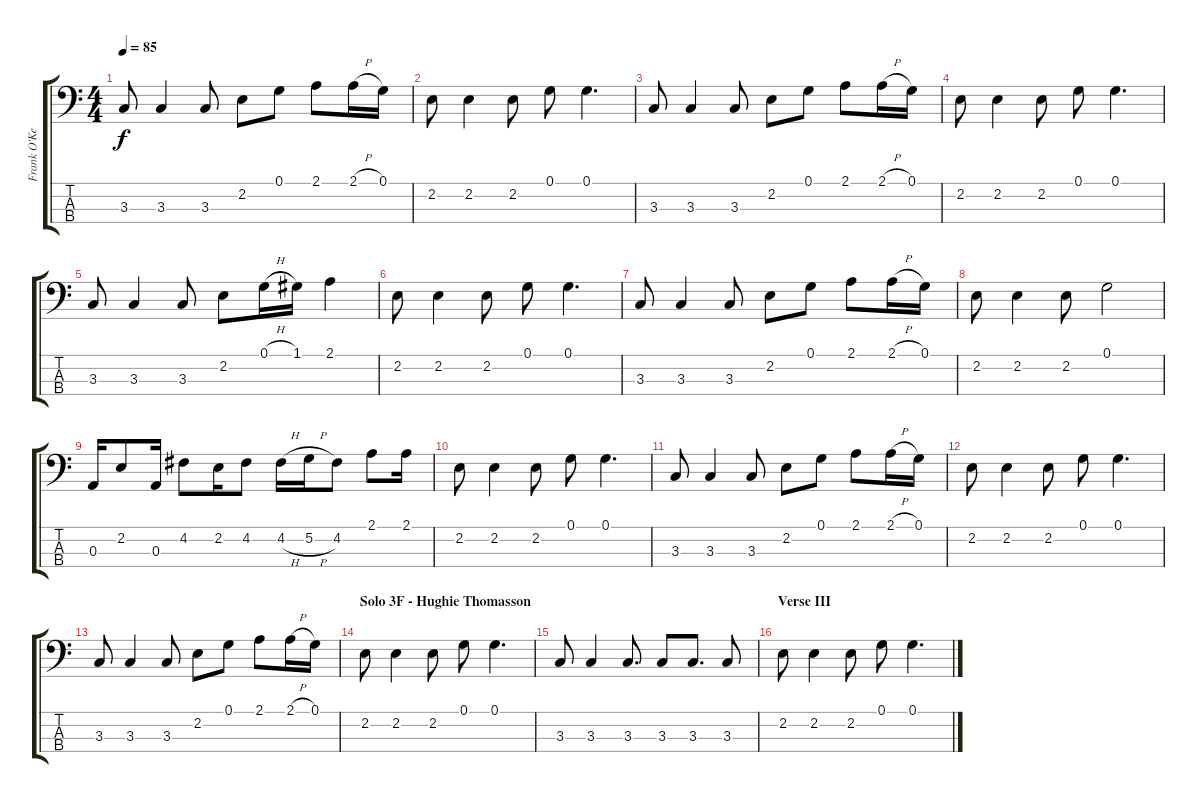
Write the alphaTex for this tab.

\track ("Frank O'Keefe - Bass" "Frank O'Ke") {instrument electricbassfinger}
\staff {score tabs}
\tuning (G2 D2 A1 E1) {hide}
\ts (4 4)
\tempo 85
\clef f4
\ks c
3.3.8{dy f} 3.3.4 3.3.8 2.2.8 0.1.8 2.1.8 2.1{h}.16 0.1.16 |
2.2.8 2.2.4 2.2.8 0.1.8 0.1.4{d} |
3.3.8 3.3.4 3.3.8 2.2.8 0.1.8 2.1.8 2.1{h}.16 0.1.16 |
2.2.8 2.2.4 2.2.8 0.1.8 0.1.4{d} |
3.3.8 3.3.4 3.3.8 2.2.8 0.1{h}.16 1.1.16 2.1.4 |
2.2.8 2.2.4 2.2.8 0.1.8 0.1.4{d} |
3.3.8 3.3.4 3.3.8 2.2.8 0.1.8 2.1.8 2.1{h}.16 0.1.16 |
2.2.8 2.2.4 2.2.8 0.1.2 |
0.3.16 2.2.8 0.3.16 4.2.8 2.2.16 4.2.8 4.2{h}.16 5.2{h}.16 4.2.8 2.1.8 2.1.16 |
2.2.8 2.2.4 2.2.8 0.1.8 0.1.4{d} |
3.3.8 3.3.4 3.3.8 2.2.8 0.1.8 2.1.8 2.1{h}.16 0.1.16 |
2.2.8 2.2.4 2.2.8 0.1.8 0.1.4{d} |
3.3.8 3.3.4 3.3.8 2.2.8 0.1.8 2.1.8 2.1{h}.16 0.1.16 |
\section ("" "Solo 3F - Hughie Thomasson")
2.2.8 2.2.4 2.2.8 0.1.8 0.1.4{d} |
3.3.8 3.3.4 3.3.8{d} 3.3.8 3.3.8{d} 3.3.8 |
\section ("" "Verse III")
2.2.8 2.2.4 2.2.8 0.1.8 0.1.4{d}
